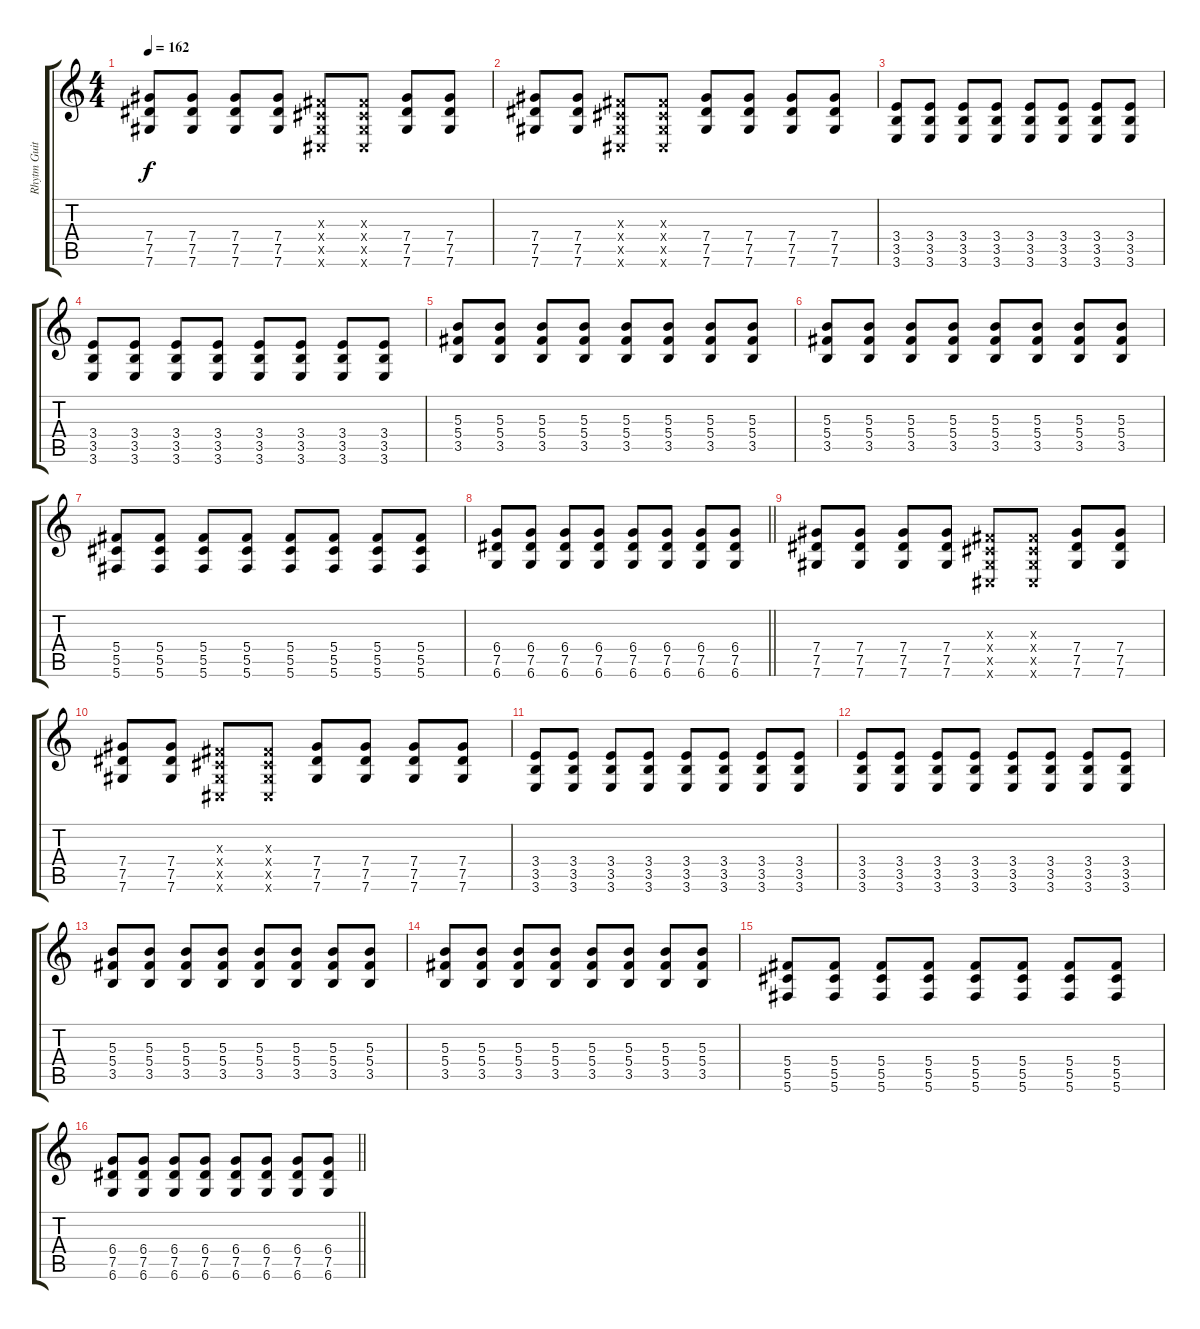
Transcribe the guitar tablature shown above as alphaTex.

\track ("Rhytm Guitar [L]" "Rhytm Guit") {instrument distortionguitar}
\staff {score tabs}
\tuning (Eb4 Bb3 Gb3 Db3 Ab2 Db2) {hide}
\ts (4 4)
\tempo 162
\clef g2
\ks c
(7.4 7.5 7.6).8{dy f} (7.4 7.5 7.6).8 (7.4 7.5 7.6).8 (7.4 7.5 7.6).8 (0.3{x} 0.4{x} 0.5{x} 0.6{x}).8 (0.3{x} 0.4{x} 0.5{x} 0.6{x}).8 (7.4 7.5 7.6).8 (7.4 7.5 7.6).8 |
(7.4 7.5 7.6).8 (7.4 7.5 7.6).8 (0.3{x} 0.4{x} 0.5{x} 0.6{x}).8 (0.3{x} 0.4{x} 0.5{x} 0.6{x}).8 (7.4 7.5 7.6).8 (7.4 7.5 7.6).8 (7.4 7.5 7.6).8 (7.4 7.5 7.6).8 |
(3.4 3.5 3.6).8 (3.4 3.5 3.6).8 (3.4 3.5 3.6).8 (3.4 3.5 3.6).8 (3.4 3.5 3.6).8 (3.4 3.5 3.6).8 (3.4 3.5 3.6).8 (3.4 3.5 3.6).8 |
(3.4 3.5 3.6).8 (3.4 3.5 3.6).8 (3.4 3.5 3.6).8 (3.4 3.5 3.6).8 (3.4 3.5 3.6).8 (3.4 3.5 3.6).8 (3.4 3.5 3.6).8 (3.4 3.5 3.6).8 |
(5.3 5.4 3.5).8 (5.3 5.4 3.5).8 (5.3 5.4 3.5).8 (5.3 5.4 3.5).8 (5.3 5.4 3.5).8 (5.3 5.4 3.5).8 (5.3 5.4 3.5).8 (5.3 5.4 3.5).8 |
(5.3 5.4 3.5).8 (5.3 5.4 3.5).8 (5.3 5.4 3.5).8 (5.3 5.4 3.5).8 (5.3 5.4 3.5).8 (5.3 5.4 3.5).8 (5.3 5.4 3.5).8 (5.3 5.4 3.5).8 |
(5.4 5.5 5.6).8 (5.4 5.5 5.6).8 (5.4 5.5 5.6).8 (5.4 5.5 5.6).8 (5.4 5.5 5.6).8 (5.4 5.5 5.6).8 (5.4 5.5 5.6).8 (5.4 5.5 5.6).8 |
\barLineRight lightlight
(6.4 7.5 6.6).8 (6.4 7.5 6.6).8 (6.4 7.5 6.6).8 (6.4 7.5 6.6).8 (6.4 7.5 6.6).8 (6.4 7.5 6.6).8 (6.4 7.5 6.6).8 (6.4 7.5 6.6).8 |
(7.4 7.5 7.6).8 (7.4 7.5 7.6).8 (7.4 7.5 7.6).8 (7.4 7.5 7.6).8 (0.3{x} 0.4{x} 0.5{x} 0.6{x}).8 (0.3{x} 0.4{x} 0.5{x} 0.6{x}).8 (7.4 7.5 7.6).8 (7.4 7.5 7.6).8 |
(7.4 7.5 7.6).8 (7.4 7.5 7.6).8 (0.3{x} 0.4{x} 0.5{x} 0.6{x}).8 (0.3{x} 0.4{x} 0.5{x} 0.6{x}).8 (7.4 7.5 7.6).8 (7.4 7.5 7.6).8 (7.4 7.5 7.6).8 (7.4 7.5 7.6).8 |
(3.4 3.5 3.6).8 (3.4 3.5 3.6).8 (3.4 3.5 3.6).8 (3.4 3.5 3.6).8 (3.4 3.5 3.6).8 (3.4 3.5 3.6).8 (3.4 3.5 3.6).8 (3.4 3.5 3.6).8 |
(3.4 3.5 3.6).8 (3.4 3.5 3.6).8 (3.4 3.5 3.6).8 (3.4 3.5 3.6).8 (3.4 3.5 3.6).8 (3.4 3.5 3.6).8 (3.4 3.5 3.6).8 (3.4 3.5 3.6).8 |
(5.3 5.4 3.5).8 (5.3 5.4 3.5).8 (5.3 5.4 3.5).8 (5.3 5.4 3.5).8 (5.3 5.4 3.5).8 (5.3 5.4 3.5).8 (5.3 5.4 3.5).8 (5.3 5.4 3.5).8 |
(5.3 5.4 3.5).8 (5.3 5.4 3.5).8 (5.3 5.4 3.5).8 (5.3 5.4 3.5).8 (5.3 5.4 3.5).8 (5.3 5.4 3.5).8 (5.3 5.4 3.5).8 (5.3 5.4 3.5).8 |
(5.4 5.5 5.6).8 (5.4 5.5 5.6).8 (5.4 5.5 5.6).8 (5.4 5.5 5.6).8 (5.4 5.5 5.6).8 (5.4 5.5 5.6).8 (5.4 5.5 5.6).8 (5.4 5.5 5.6).8 |
\barLineRight lightlight
(6.4 7.5 6.6).8 (6.4 7.5 6.6).8 (6.4 7.5 6.6).8 (6.4 7.5 6.6).8 (6.4 7.5 6.6).8 (6.4 7.5 6.6).8 (6.4 7.5 6.6).8 (6.4 7.5 6.6).8
